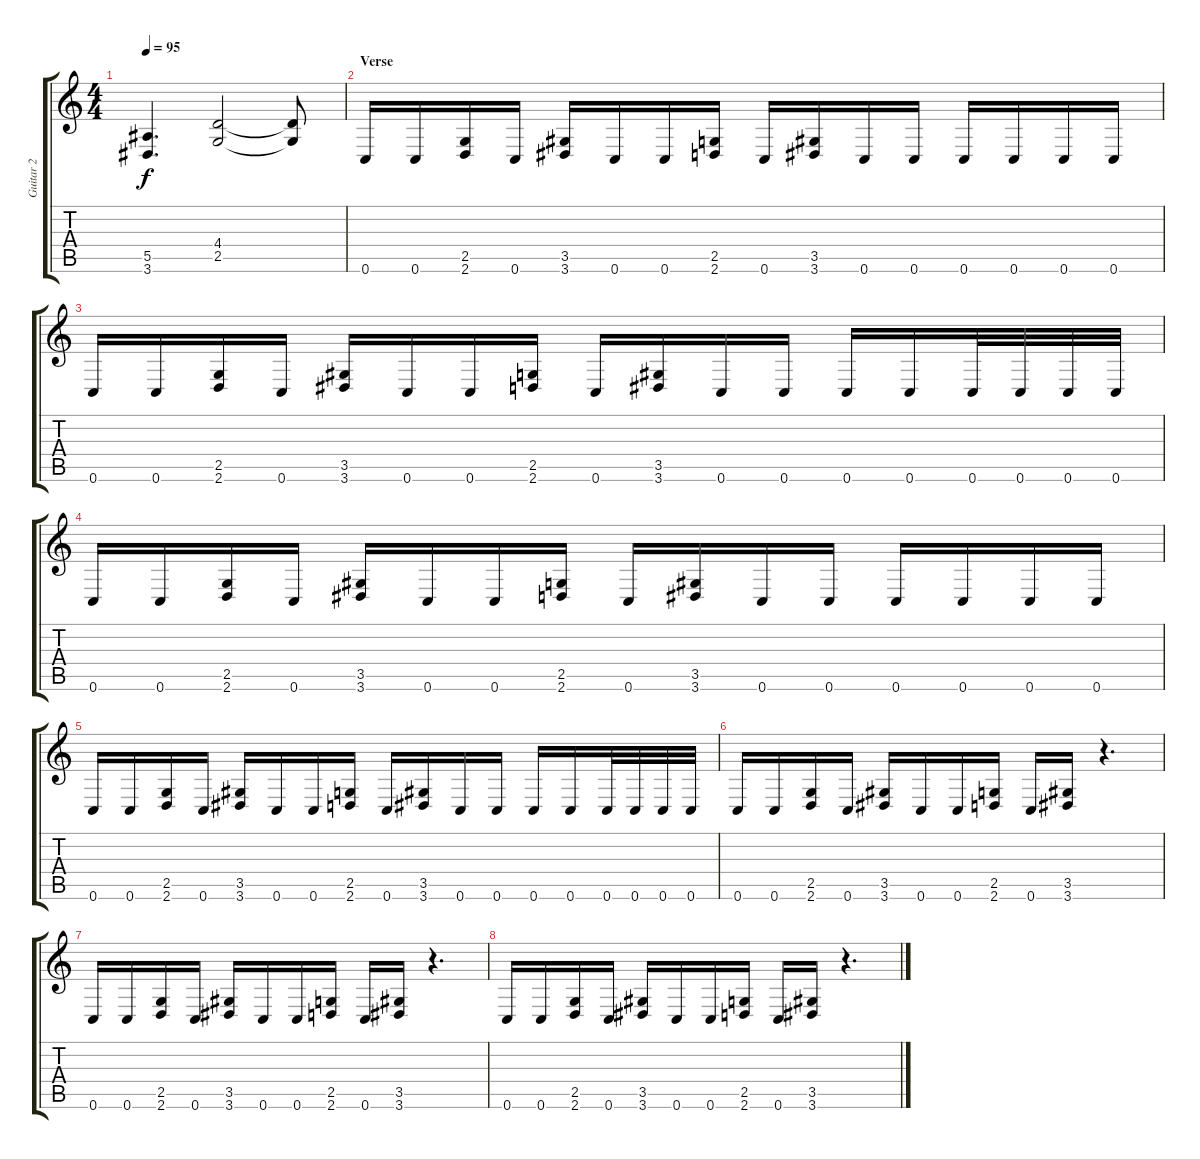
\track ("Guitar 2" "Guitar 2") {instrument overdrivenguitar}
\staff {score tabs}
\tuning (C4 G3 Eb3 Bb2 F2 C2) {hide}
\ts (4 4)
\tempo 95
\clef g2
\ks c
(5.5 3.6).4{d dy f} (4.4 2.5).2 (4.4{t} 2.5{t}).8 |
\section ("" "Verse")
0.6.16 0.6.16 (2.5 2.6).16 0.6.16 (3.5 3.6).16 0.6.16 0.6.16 (2.5 2.6).16 0.6.16 (3.5 3.6).16 0.6.16 0.6.16 0.6.16 0.6.16 0.6.16 0.6.16 |
0.6.16 0.6.16 (2.5 2.6).16 0.6.16 (3.5 3.6).16 0.6.16 0.6.16 (2.5 2.6).16 0.6.16 (3.5 3.6).16 0.6.16 0.6.16 0.6.16 0.6.16 0.6.32 0.6.32 0.6.32 0.6.32 |
0.6.16 0.6.16 (2.5 2.6).16 0.6.16 (3.5 3.6).16 0.6.16 0.6.16 (2.5 2.6).16 0.6.16 (3.5 3.6).16 0.6.16 0.6.16 0.6.16 0.6.16 0.6.16 0.6.16 |
0.6.16 0.6.16 (2.5 2.6).16 0.6.16 (3.5 3.6).16 0.6.16 0.6.16 (2.5 2.6).16 0.6.16 (3.5 3.6).16 0.6.16 0.6.16 0.6.16 0.6.16 0.6.32 0.6.32 0.6.32 0.6.32 |
0.6.16 0.6.16 (2.5 2.6).16 0.6.16 (3.5 3.6).16 0.6.16 0.6.16 (2.5 2.6).16 0.6.16 (3.5 3.6).16 r.4{d} |
0.6.16 0.6.16 (2.5 2.6).16 0.6.16 (3.5 3.6).16 0.6.16 0.6.16 (2.5 2.6).16 0.6.16 (3.5 3.6).16 r.4{d} |
0.6.16 0.6.16 (2.5 2.6).16 0.6.16 (3.5 3.6).16 0.6.16 0.6.16 (2.5 2.6).16 0.6.16 (3.5 3.6).16 r.4{d}
